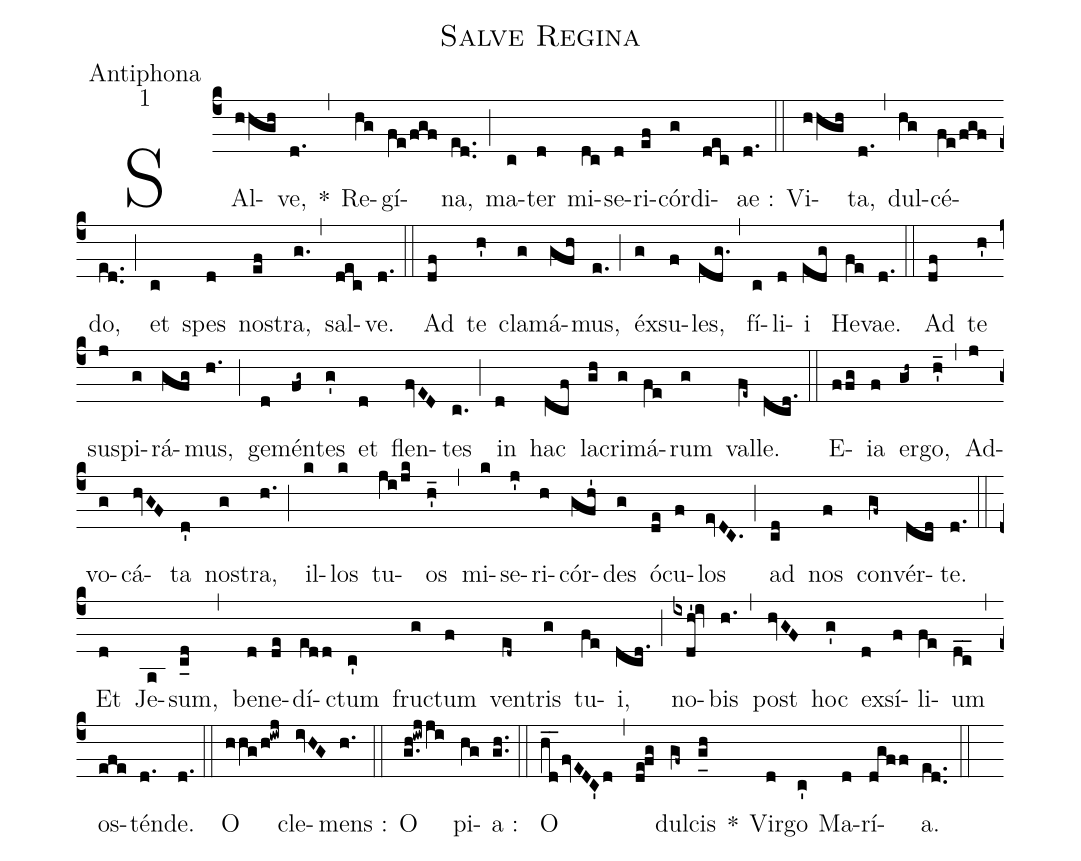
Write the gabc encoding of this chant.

name:Salve Regina;
office-part:Antiphona;
mode:1;
%%
(c4) SAl(hhgh)ve,(d.) *(,) Re(hg)gí(fe/fgf)na,(ed..) (;) ma(c)ter(d) mi(dc)se(d)ri(ef)cór(g)di(dec)ae :(d.) (::) Vi(hhgh)ta,(d.) (,) dul(hg)cé(fe/fgf)do,(ed..) (;) et(c) spes(d) no(ef)stra,(g.) (,) sal(dec)ve.(d.) (::) Ad(df) te(h') cla(g)má(gfh)mus,(e.) (;) éx(g)su(f)les,(edg.) (,) fí(c)li(d)i(edg) He(fe)vae.(d.) (::) Ad(df) te(h') su(j)spi(g)rá(gfg)mus,(h.) (;) ge(d)mén(fg~)tes(g') et(d) flen(fvED)tes(c.) (;) in(d) hac(dcf) la(gh)cri(g)má(fe)rum(g) val(fe~)le.(dcd.) (::) E(ffg){ia}(f) er(gh~)go,(h'_) (,) Ad(j)vo(g)cá(hvGF)ta(d') no(g)stra,(h.) (;) il(k)los(k) tu(ji/jk)os(h'_) (,) mi(k)se(j')ri(h)cór(gfh')des(g) ó(de)cu(f)los(evDC.) (;) ad(cd) nos(f) con(gf~)vér(dcd)te.(d.) (::) Et(d) Je(a)sum,(c_[uh:l-0.5mm]d) (,) be(d)ne(de)dí(edd)ctum(c') fru(g)ctum(f) ven(ed~)tris(g) tu(fe)i,(dcd.) (;) no(ixdh'!iv)bis(h.) (,) post(hvGF) hoc(g') ex(d)sí(f)li(fe)um(dc__) (,) os(efe)tén(d.)de.(d.) (::) O(hhg/h!iwj) cle(ivHG)mens :(h.) (::) O(g.h!iwjji) pi(hg)a :(gh..) (::) O(hd__fvEDC'd) (,) (de!fg) dul(gf~)cis(g_[uh:l]h) *() Vir(d)go(c') Ma(d)rí(dgff)a.(ed..) (::)
